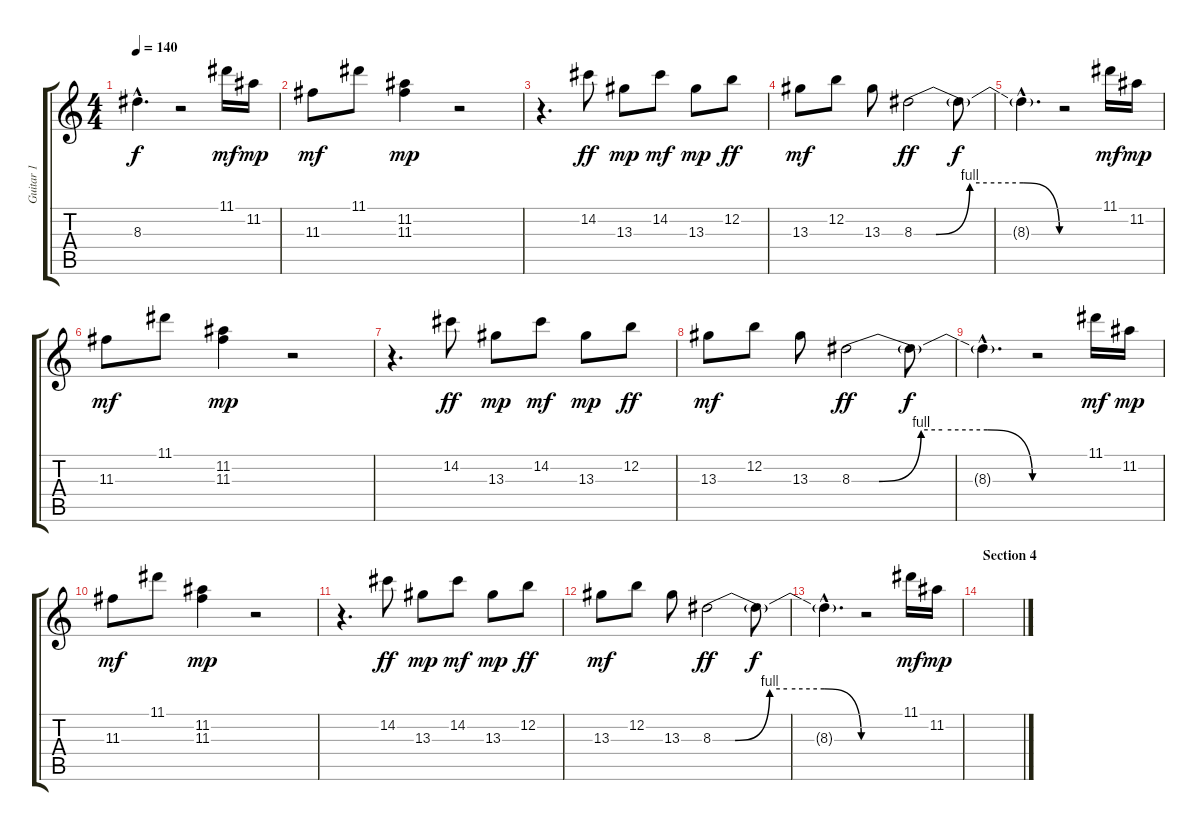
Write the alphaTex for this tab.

\track ("Guitar 1" "Guitar 1") {instrument acousticguitarnylon}
\staff {score tabs}
\tuning (E4 B3 G3 D3 A2 E2) {hide}
\ts (4 4)
\tempo 140
\clef g2
\ks c
8.3{hac t}.4{d dy f} r.2 11.1.16{dy mf} 11.2.16{dy mp} |
11.3.8{dy mf} 11.1.8 (11.2 11.3).4{dy mp} r.2 |
r.4{d} 14.2.8{dy ff} 13.3.8{dy mp} 14.2.8{dy mf} 13.3.8{dy mp} 12.2.8{dy ff} |
13.3.8{dy mf} 12.2.8 13.3.8 8.3{be (custom 0 0 9 0 23 4 30 4 45 4 60 0)}.2{dy ff} 8.3{t}.8{dy f} |
8.3{hac t}.4{d} r.2 11.1.16{dy mf} 11.2.16{dy mp} |
11.3.8{dy mf} 11.1.8 (11.2 11.3).4{dy mp} r.2 |
r.4{d} 14.2.8{dy ff} 13.3.8{dy mp} 14.2.8{dy mf} 13.3.8{dy mp} 12.2.8{dy ff} |
13.3.8{dy mf} 12.2.8 13.3.8 8.3{be (custom 0 0 9 0 23 4 30 4 45 4 60 0)}.2{dy ff} 8.3{t}.8{dy f} |
8.3{hac t}.4{d} r.2 11.1.16{dy mf} 11.2.16{dy mp} |
11.3.8{dy mf} 11.1.8 (11.2 11.3).4{dy mp} r.2 |
r.4{d} 14.2.8{dy ff} 13.3.8{dy mp} 14.2.8{dy mf} 13.3.8{dy mp} 12.2.8{dy ff} |
13.3.8{dy mf} 12.2.8 13.3.8 8.3{be (custom 0 0 9 0 23 4 30 4 45 4 60 0)}.2{dy ff} 8.3{t}.8{dy f} |
8.3{hac t}.4{d} r.2 11.1.16{dy mf} 11.2.16{dy mp} |
\section ("" "Section 4")
